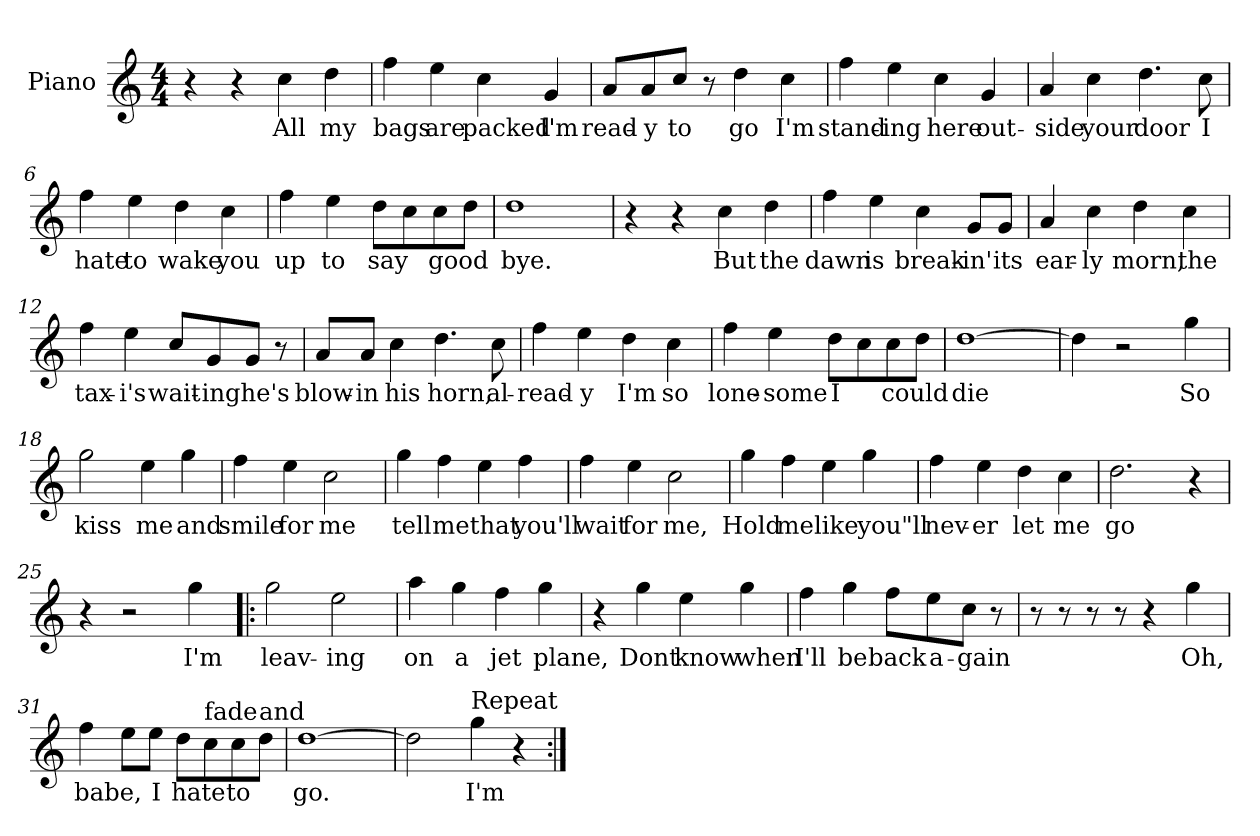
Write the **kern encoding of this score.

**kern	**text
*part1	*part1
*staff1	*staff1
*I"Piano	*
*I'Pno	*
*clefG2	*
*k[]	*
*C:	*
*M4/4	*
=1	=1
4r	.
4r	.
4cc\	All
4dd\	my
=2	=2
4ff\	bags
4ee\	are
4cc\	packed
4g/	I'm
=3	=3
8a/L	read-
8a/	-y
8cc/J	to
8r	.
4dd\	go
4cc\	I'm
=4	=4
4ff\	stand-
4ee\	-ing
4cc\	here
4g/	out-
!!LO:LB:g=z
=5	=5
4a/	-side
4cc\	your
4.dd\	door
8cc\	I
=6	=6
4ff\	hate
4ee\	to
4dd\	wake
4cc\	you
=7	=7
4ff\	up
4ee\	to
8dd\L	say
8cc\	.
8cc\	-good
8dd\J	.
=8	=8
1dd	bye.
=9	=9
4r	.
4r	.
4cc\	But
4dd\	the
!!LO:LB:g=z
=10	=10
4ff\	dawn
4ee\	is
4cc\	break-
8g/L	-in'
8g/J	its
=11	=11
4a/	ear-
4cc\	-ly
4dd\	morn,
4cc\	the
=12	=12
4ff\	tax-
4ee\	-i's
8cc/L	wait-
8g/	-ing
8g/J	he's
8r	.
!!LO:LB:g=z
=13	=13
8a/L	blow-
8a/J	-in
4cc\	his
4.dd\	horn,
8cc\	al-
=14	=14
4ff\	-read-
4ee\	-y
4dd\	I'm
4cc\	so
=15	=15
4ff\	lone-
4ee\	-some
8dd\L	I
8cc\	.
8cc\	could
8dd\J	.
=16	=16
[1dd	die
=17	=17
4dd\]	.
2r	.
4gg\	So
!!LO:LB:g=z
=18	=18
2gg\	kiss
4ee\	me
4gg\	and
=19	=19
4ff\	smile
4ee\	for
2cc\	me
=20	=20
4gg\	tell
4ff\	me
4ee\	that
4ff\	you'll
=21	=21
4ff\	wait
4ee\	for
2cc\	me,
=22	=22
4gg\	Hold
4ff\	me
4ee\	like
4gg\	you"ll
!!LO:LB:g=z
=23	=23
4ff\	nev-
4ee\	-er
4dd\	let
4cc\	me
=24	=24
2.dd\	go
4r	.
=25	=25
4r	.
2r	.
4gg\	I'm
=26!|:	=26!|:
2gg\	leav-
2ee\	-ing
=27	=27
4aa\	on
4gg\	a
4ff\	jet
4gg\	plane,
=28	=28
4r	.
4gg\	Dont
4ee\	know
4gg\	when
!!LO:LB:g=z
=29	=29
4ff\	I'll
4gg\	be
8ff\L	back
8ee\	a-
8cc\J	gain
8r	.
=30	=30
8r	.
8r	.
8r	.
8r	.
4r	.
4gg\	Oh,
=31	=31
4ff\	babe,
8ee\L	.
8ee\J	I
8dd\L	hate
!LO:TX:a:t=fade	!
8cc\	.
8cc\	to
!LO:TX:a:t=and	!
8dd\J	.
=32	=32
[1dd	go.
=33	=33
2dd\]	.
!LO:TX:a:t=Repeat	!
4gg\	I'm
4r	.
=:|!	=:|!
*-	*-
